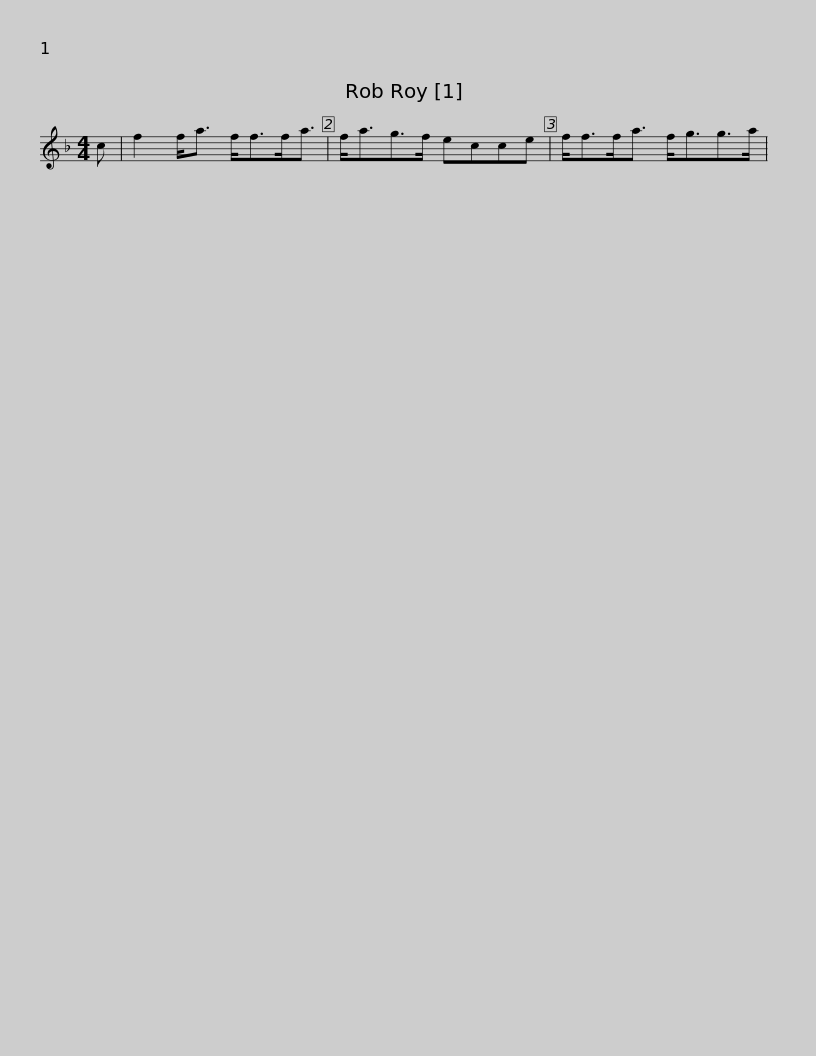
X:1
L:1/8
M:4/4
I:linebreak $
K:F
V:1 treble
V:1
 c | f2 f<a f<ff<a | f<ag>f ecce | f<ff<a f<gg>a | %4
